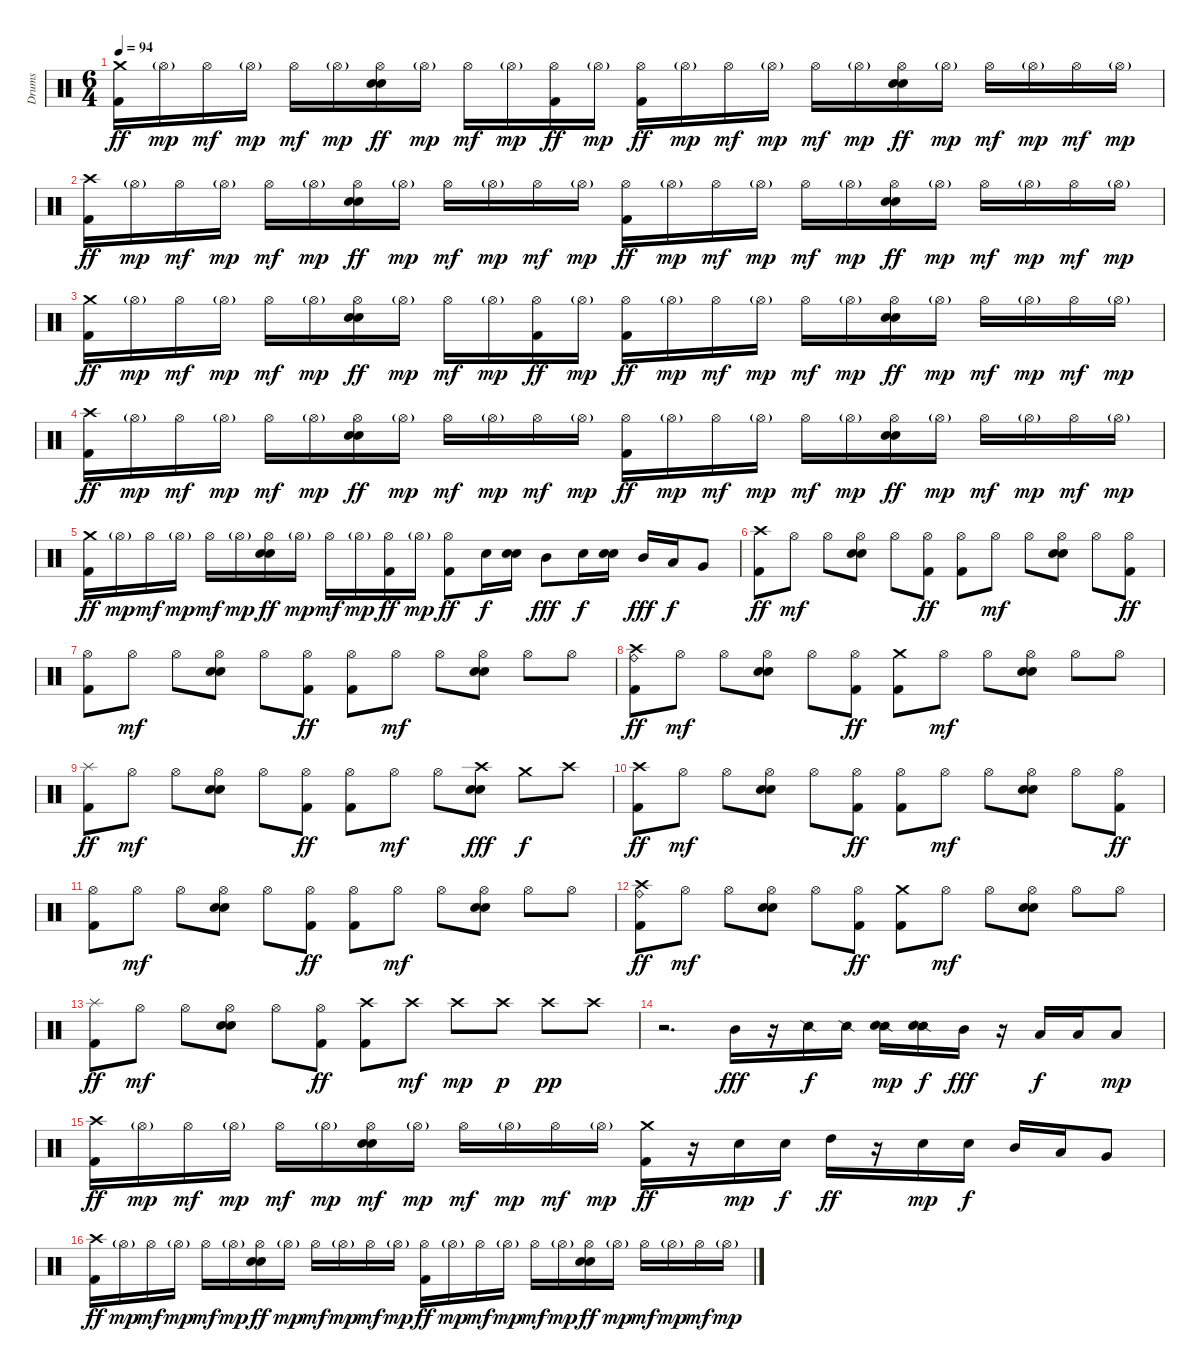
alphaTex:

\track ("Drums" "Drums") {instrument percussion}
\staff {score}
\articulation defaults
\ts (6 4)
\tempo 94
\clef neutral
\ks c
("Crash medium (hit)" "Kick (hit) 2").16{dy ff} "Hi-Hat (open)"{g}.16{dy mp} "Hi-Hat (open)".16{dy mf} "Hi-Hat (open)"{g}.16{dy mp} "Hi-Hat (open)".16{dy mf} "Hi-Hat (open)"{g}.16{dy mp} ("Hi-Hat (open)" "Electric Snare (hit)" "Metronome (bell)").16{dy ff} "Hi-Hat (open)"{g}.16{dy mp} "Hi-Hat (open)".16{dy mf} "Hi-Hat (open)"{g}.16{dy mp} ("Hi-Hat (open)" "Kick (hit) 2").16{dy ff} "Hi-Hat (open)"{g}.16{dy mp} ("Hi-Hat (open)" "Kick (hit) 2").16{dy ff} "Hi-Hat (open)"{g}.16{dy mp} "Hi-Hat (open)".16{dy mf} "Hi-Hat (open)"{g}.16{dy mp} "Hi-Hat (open)".16{dy mf} "Hi-Hat (open)"{g}.16{dy mp} ("Hi-Hat (open)" "Electric Snare (hit)" "Metronome (bell)").16{dy ff} "Hi-Hat (open)"{g}.16{dy mp} "Hi-Hat (open)".16{dy mf} "Hi-Hat (open)"{g}.16{dy mp} "Hi-Hat (open)".16{dy mf} "Hi-Hat (open)"{g}.16{dy mp} |
("Crash high (hit)" "Kick (hit) 2").16{dy ff} "Hi-Hat (open)"{g}.16{dy mp} "Hi-Hat (open)".16{dy mf} "Hi-Hat (open)"{g}.16{dy mp} "Hi-Hat (open)".16{dy mf} "Hi-Hat (open)"{g}.16{dy mp} ("Hi-Hat (open)" "Electric Snare (hit)" "Metronome (bell)").16{dy ff} "Hi-Hat (open)"{g}.16{dy mp} "Hi-Hat (open)".16{dy mf} "Hi-Hat (open)"{g}.16{dy mp} "Hi-Hat (open)".16{dy mf} "Hi-Hat (open)"{g}.16{dy mp} ("Hi-Hat (open)" "Kick (hit) 2").16{dy ff} "Hi-Hat (open)"{g}.16{dy mp} "Hi-Hat (open)".16{dy mf} "Hi-Hat (open)"{g}.16{dy mp} "Hi-Hat (open)".16{dy mf} "Hi-Hat (open)"{g}.16{dy mp} ("Hi-Hat (open)" "Electric Snare (hit)" "Metronome (bell)").16{dy ff} "Hi-Hat (open)"{g}.16{dy mp} "Hi-Hat (open)".16{dy mf} "Hi-Hat (open)"{g}.16{dy mp} "Hi-Hat (open)".16{dy mf} "Hi-Hat (open)"{g}.16{dy mp} |
("Crash medium (hit)" "Kick (hit) 2").16{dy ff} "Hi-Hat (open)"{g}.16{dy mp} "Hi-Hat (open)".16{dy mf} "Hi-Hat (open)"{g}.16{dy mp} "Hi-Hat (open)".16{dy mf} "Hi-Hat (open)"{g}.16{dy mp} ("Hi-Hat (open)" "Electric Snare (hit)" "Metronome (bell)").16{dy ff} "Hi-Hat (open)"{g}.16{dy mp} "Hi-Hat (open)".16{dy mf} "Hi-Hat (open)"{g}.16{dy mp} ("Hi-Hat (open)" "Kick (hit) 2").16{dy ff} "Hi-Hat (open)"{g}.16{dy mp} ("Hi-Hat (open)" "Kick (hit) 2").16{dy ff} "Hi-Hat (open)"{g}.16{dy mp} "Hi-Hat (open)".16{dy mf} "Hi-Hat (open)"{g}.16{dy mp} "Hi-Hat (open)".16{dy mf} "Hi-Hat (open)"{g}.16{dy mp} ("Hi-Hat (open)" "Electric Snare (hit)" "Metronome (bell)").16{dy ff} "Hi-Hat (open)"{g}.16{dy mp} "Hi-Hat (open)".16{dy mf} "Hi-Hat (open)"{g}.16{dy mp} "Hi-Hat (open)".16{dy mf} "Hi-Hat (open)"{g}.16{dy mp} |
("Crash high (hit)" "Kick (hit) 2").16{dy ff} "Hi-Hat (open)"{g}.16{dy mp} "Hi-Hat (open)".16{dy mf} "Hi-Hat (open)"{g}.16{dy mp} "Hi-Hat (open)".16{dy mf} "Hi-Hat (open)"{g}.16{dy mp} ("Hi-Hat (open)" "Electric Snare (hit)" "Metronome (bell)").16{dy ff} "Hi-Hat (open)"{g}.16{dy mp} "Hi-Hat (open)".16{dy mf} "Hi-Hat (open)"{g}.16{dy mp} "Hi-Hat (open)".16{dy mf} "Hi-Hat (open)"{g}.16{dy mp} ("Hi-Hat (open)" "Kick (hit) 2").16{dy ff} "Hi-Hat (open)"{g}.16{dy mp} "Hi-Hat (open)".16{dy mf} "Hi-Hat (open)"{g}.16{dy mp} "Hi-Hat (open)".16{dy mf} "Hi-Hat (open)"{g}.16{dy mp} ("Hi-Hat (open)" "Electric Snare (hit)" "Metronome (bell)").16{dy ff} "Hi-Hat (open)"{g}.16{dy mp} "Hi-Hat (open)".16{dy mf} "Hi-Hat (open)"{g}.16{dy mp} "Hi-Hat (open)".16{dy mf} "Hi-Hat (open)"{g}.16{dy mp} |
("Crash medium (hit)" "Kick (hit) 2").16{dy ff} "Hi-Hat (open)"{g}.16{dy mp} "Hi-Hat (open)".16{dy mf} "Hi-Hat (open)"{g}.16{dy mp} "Hi-Hat (open)".16{dy mf} "Hi-Hat (open)"{g}.16{dy mp} ("Hi-Hat (open)" "Electric Snare (hit)" "Metronome (bell)").16{dy ff} "Hi-Hat (open)"{g}.16{dy mp} "Hi-Hat (open)".16{dy mf} "Hi-Hat (open)"{g}.16{dy mp} ("Hi-Hat (open)" "Kick (hit) 2").16{dy ff} "Hi-Hat (open)"{g}.16{dy mp} ("Hi-Hat (open)" "Kick (hit) 2").8{dy ff} "Electric Snare (hit)".16{dy f} ("Electric Snare (hit)" "Metronome (bell)").16 "Mid Tom (hit)".8{dy fff} "Electric Snare (hit)".16{dy f} ("Electric Snare (hit)" "Metronome (bell)").16 "Mid Tom (hit)".16{dy fff} "Low Tom (hit)".16{dy f} "Very Low Tom (hit)".8 |
("Crash high (hit)" "Kick (hit) 2").8{dy ff} "Hi-Hat (open)".8{dy mf} "Hi-Hat (open)".8 ("Hi-Hat (open)" "Electric Snare (hit)" "Metronome (bell)").8 "Hi-Hat (open)".8 ("Hi-Hat (open)" "Kick (hit) 2").8{dy ff} ("Hi-Hat (open)" "Kick (hit) 2").8 "Hi-Hat (open)".8{dy mf} "Hi-Hat (open)".8 ("Hi-Hat (open)" "Electric Snare (hit)" "Metronome (bell)").8 "Hi-Hat (open)".8 ("Hi-Hat (open)" "Kick (hit) 2").8{dy ff} |
("Hi-Hat (open)" "Kick (hit) 2").8 "Hi-Hat (open)".8{dy mf} "Hi-Hat (open)".8 ("Hi-Hat (open)" "Electric Snare (hit)" "Metronome (bell)").8 "Hi-Hat (open)".8 ("Hi-Hat (open)" "Kick (hit) 2").8{dy ff} ("Hi-Hat (open)" "Kick (hit) 2").8 "Hi-Hat (open)".8{dy mf} "Hi-Hat (open)".8 ("Hi-Hat (open)" "Electric Snare (hit)" "Metronome (bell)").8 "Hi-Hat (open)".8 "Hi-Hat (open)".8 |
("Crash high (hit)" "Ride (bell)" "Kick (hit) 2").8{dy ff} "Hi-Hat (open)".8{dy mf} "Hi-Hat (open)".8 ("Hi-Hat (open)" "Electric Snare (hit)" "Metronome (bell)").8 "Hi-Hat (open)".8 ("Hi-Hat (open)" "Kick (hit) 2").8{dy ff} ("Crash medium (hit)" "Kick (hit) 2").8 "Hi-Hat (open)".8{dy mf} "Hi-Hat (open)".8 ("Hi-Hat (open)" "Electric Snare (hit)" "Metronome (bell)").8 "Hi-Hat (open)".8 "Hi-Hat (open)".8 |
("Splash (hit)" "Kick (hit) 2").8{dy ff} "Hi-Hat (open)".8{dy mf} "Hi-Hat (open)".8 ("Hi-Hat (open)" "Electric Snare (hit)" "Metronome (bell)").8 "Hi-Hat (open)".8 ("Hi-Hat (open)" "Kick (hit) 2").8{dy ff} ("Hi-Hat (open)" "Kick (hit) 2").8 "Hi-Hat (open)".8{dy mf} "Hi-Hat (open)".8 ("Crash high (hit)" "Electric Snare (hit)" "Metronome (bell)").8{dy fff} "Crash medium (hit)".8{dy f} "Crash high (hit)".8 |
("Crash high (hit)" "Kick (hit) 2").8{dy ff} "Hi-Hat (open)".8{dy mf} "Hi-Hat (open)".8 ("Hi-Hat (open)" "Electric Snare (hit)" "Metronome (bell)").8 "Hi-Hat (open)".8 ("Hi-Hat (open)" "Kick (hit) 2").8{dy ff} ("Hi-Hat (open)" "Kick (hit) 2").8 "Hi-Hat (open)".8{dy mf} "Hi-Hat (open)".8 ("Hi-Hat (open)" "Electric Snare (hit)" "Metronome (bell)").8 "Hi-Hat (open)".8 ("Hi-Hat (open)" "Kick (hit) 2").8{dy ff} |
("Hi-Hat (open)" "Kick (hit) 2").8 "Hi-Hat (open)".8{dy mf} "Hi-Hat (open)".8 ("Hi-Hat (open)" "Electric Snare (hit)" "Metronome (bell)").8 "Hi-Hat (open)".8 ("Hi-Hat (open)" "Kick (hit) 2").8{dy ff} ("Hi-Hat (open)" "Kick (hit) 2").8 "Hi-Hat (open)".8{dy mf} "Hi-Hat (open)".8 ("Hi-Hat (open)" "Electric Snare (hit)" "Metronome (bell)").8 "Hi-Hat (open)".8 "Hi-Hat (open)".8 |
("Crash high (hit)" "Ride (bell)" "Kick (hit) 2").8{dy ff} "Hi-Hat (open)".8{dy mf} "Hi-Hat (open)".8 ("Hi-Hat (open)" "Electric Snare (hit)" "Metronome (bell)").8 "Hi-Hat (open)".8 ("Hi-Hat (open)" "Kick (hit) 2").8{dy ff} ("Crash medium (hit)" "Kick (hit) 2").8 "Hi-Hat (open)".8{dy mf} "Hi-Hat (open)".8 ("Hi-Hat (open)" "Electric Snare (hit)" "Metronome (bell)").8 "Hi-Hat (open)".8 "Hi-Hat (open)".8 |
("Splash (hit)" "Kick (hit) 2").8{dy ff} "Hi-Hat (open)".8{dy mf} "Hi-Hat (open)".8 ("Hi-Hat (open)" "Electric Snare (hit)" "Metronome (bell)").8 "Hi-Hat (open)".8 ("Hi-Hat (open)" "Kick (hit) 2").8{dy ff} ("Crash high (hit)" "Kick (hit) 2").8 "Crash high (hit)".8{dy mf} "Crash high (hit)".8{dy mp} "Crash high (hit)".8{dy p} "Crash high (hit)".8{dy pp} "Crash high (hit)".8 |
r.2{d} "Mid Tom (hit)".16{dy fff} r.16 "Snare (side stick) 2".16{dy f} "Snare (side stick) 2".16 ("Snare (side stick) 2" "Electric Snare (hit)").16{dy mp} ("Snare (side stick) 2" "Electric Snare (hit)").16{dy f} "Mid Tom (hit)".16{dy fff} r.16 "Low Tom (hit)".16{dy f} "Low Tom (hit)".16 "Low Floor Tom (hit)".8{dy mp} |
("Crash high (hit)" "Kick (hit) 2").16{dy ff} "Hi-Hat (open)"{g}.16{dy mp} "Hi-Hat (open)".16{dy mf} "Hi-Hat (open)"{g}.16{dy mp} "Hi-Hat (open)".16{dy mf} "Hi-Hat (open)"{g}.16{dy mp} ("Hi-Hat (open)" "Electric Snare (hit)" "Metronome (bell)").16{dy mf} "Hi-Hat (open)"{g}.16{dy mp} "Hi-Hat (open)".16{dy mf} "Hi-Hat (open)"{g}.16{dy mp} "Hi-Hat (open)".16{dy mf} "Hi-Hat (open)"{g}.16{dy mp} ("Crash medium (hit)" "Kick (hit) 2").16{dy ff} r.16 "Electric Snare (hit)".16{dy mp} "Electric Snare (hit)".16{dy f} "High Tom (hit)".16{dy ff} r.16 "Electric Snare (hit)".16{dy mp} "Electric Snare (hit)".16{dy f} "Mid Tom (hit)".16 "Low Tom (hit)".16 "Very Low Tom (hit)".8 |
("Crash high (hit)" "Kick (hit) 2").16{dy ff} "Hi-Hat (open)"{g}.16{dy mp} "Hi-Hat (open)".16{dy mf} "Hi-Hat (open)"{g}.16{dy mp} "Hi-Hat (open)".16{dy mf} "Hi-Hat (open)"{g}.16{dy mp} ("Hi-Hat (open)" "Electric Snare (hit)" "Metronome (bell)").16{dy ff} "Hi-Hat (open)"{g}.16{dy mp} "Hi-Hat (open)".16{dy mf} "Hi-Hat (open)"{g}.16{dy mp} "Hi-Hat (open)".16{dy mf} "Hi-Hat (open)"{g}.16{dy mp} ("Hi-Hat (open)" "Kick (hit) 2").16{dy ff} "Hi-Hat (open)"{g}.16{dy mp} "Hi-Hat (open)".16{dy mf} "Hi-Hat (open)"{g}.16{dy mp} "Hi-Hat (open)".16{dy mf} "Hi-Hat (open)"{g}.16{dy mp} ("Hi-Hat (open)" "Electric Snare (hit)" "Metronome (bell)").16{dy ff} "Hi-Hat (open)"{g}.16{dy mp} "Hi-Hat (open)".16{dy mf} "Hi-Hat (open)"{g}.16{dy mp} "Hi-Hat (open)".16{dy mf} "Hi-Hat (open)"{g}.16{dy mp}
